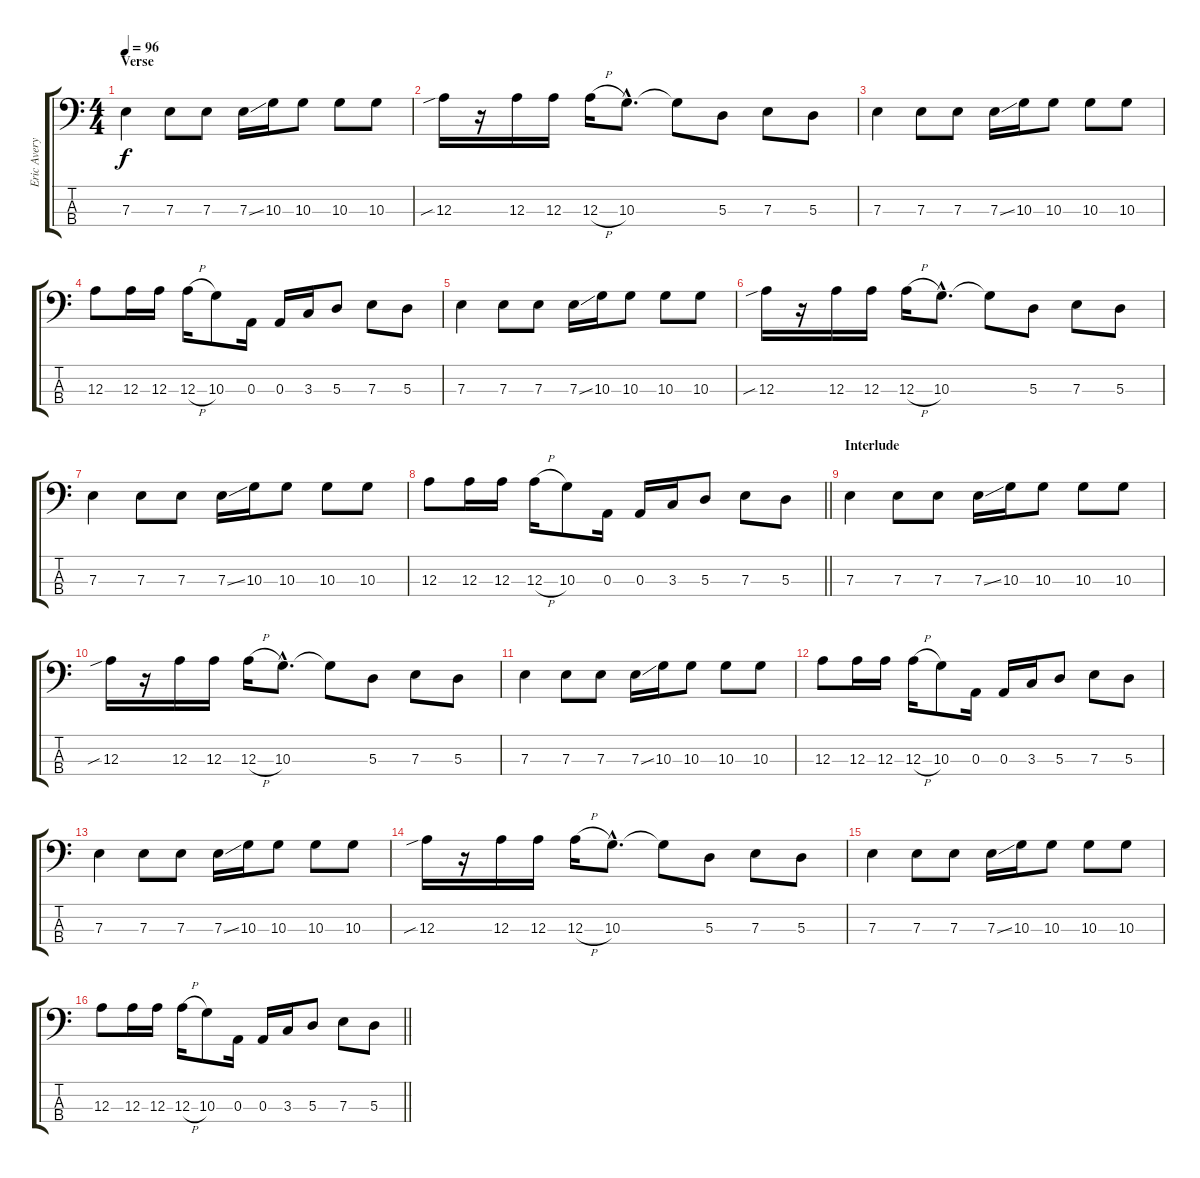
\track ("Eric Avery Bass" "Eric Avery") {instrument electricbasspick}
\staff {score tabs}
\tuning (G2 D2 A1 E1) {hide}
\ts (4 4)
\section ("" "Verse")
\tempo 96
\clef f4
\ks c
7.3.4{dy f} 7.3.8 7.3.8 7.3{ss}.16 10.3.16 10.3.8 10.3.8 10.3.8 |
12.3{sib}.16 r.16 12.3.16 12.3.16 12.3{h}.16 10.3{hac}.8{d} 10.3{t}.8 5.3.8 7.3.8 5.3.8 |
7.3.4 7.3.8 7.3.8 7.3{ss}.16 10.3.16 10.3.8 10.3.8 10.3.8 |
12.3.8 12.3.16 12.3.16 12.3{h}.16 10.3.8 0.3.16 0.3.16 3.3.16 5.3.8 7.3.8 5.3.8 |
7.3.4 7.3.8 7.3.8 7.3{ss}.16 10.3.16 10.3.8 10.3.8 10.3.8 |
12.3{sib}.16 r.16 12.3.16 12.3.16 12.3{h}.16 10.3{hac}.8{d} 10.3{t}.8 5.3.8 7.3.8 5.3.8 |
7.3.4 7.3.8 7.3.8 7.3{ss}.16 10.3.16 10.3.8 10.3.8 10.3.8 |
\barLineRight lightlight
12.3.8 12.3.16 12.3.16 12.3{h}.16 10.3.8 0.3.16 0.3.16 3.3.16 5.3.8 7.3.8 5.3.8 |
\section ("" "Interlude")
7.3.4 7.3.8 7.3.8 7.3{ss}.16 10.3.16 10.3.8 10.3.8 10.3.8 |
12.3{sib}.16 r.16 12.3.16 12.3.16 12.3{h}.16 10.3{hac}.8{d} 10.3{t}.8 5.3.8 7.3.8 5.3.8 |
7.3.4 7.3.8 7.3.8 7.3{ss}.16 10.3.16 10.3.8 10.3.8 10.3.8 |
12.3.8 12.3.16 12.3.16 12.3{h}.16 10.3.8 0.3.16 0.3.16 3.3.16 5.3.8 7.3.8 5.3.8 |
7.3.4 7.3.8 7.3.8 7.3{ss}.16 10.3.16 10.3.8 10.3.8 10.3.8 |
12.3{sib}.16 r.16 12.3.16 12.3.16 12.3{h}.16 10.3{hac}.8{d} 10.3{t}.8 5.3.8 7.3.8 5.3.8 |
7.3.4 7.3.8 7.3.8 7.3{ss}.16 10.3.16 10.3.8 10.3.8 10.3.8 |
\barLineRight lightlight
12.3.8 12.3.16 12.3.16 12.3{h}.16 10.3.8 0.3.16 0.3.16 3.3.16 5.3.8 7.3.8 5.3.8
